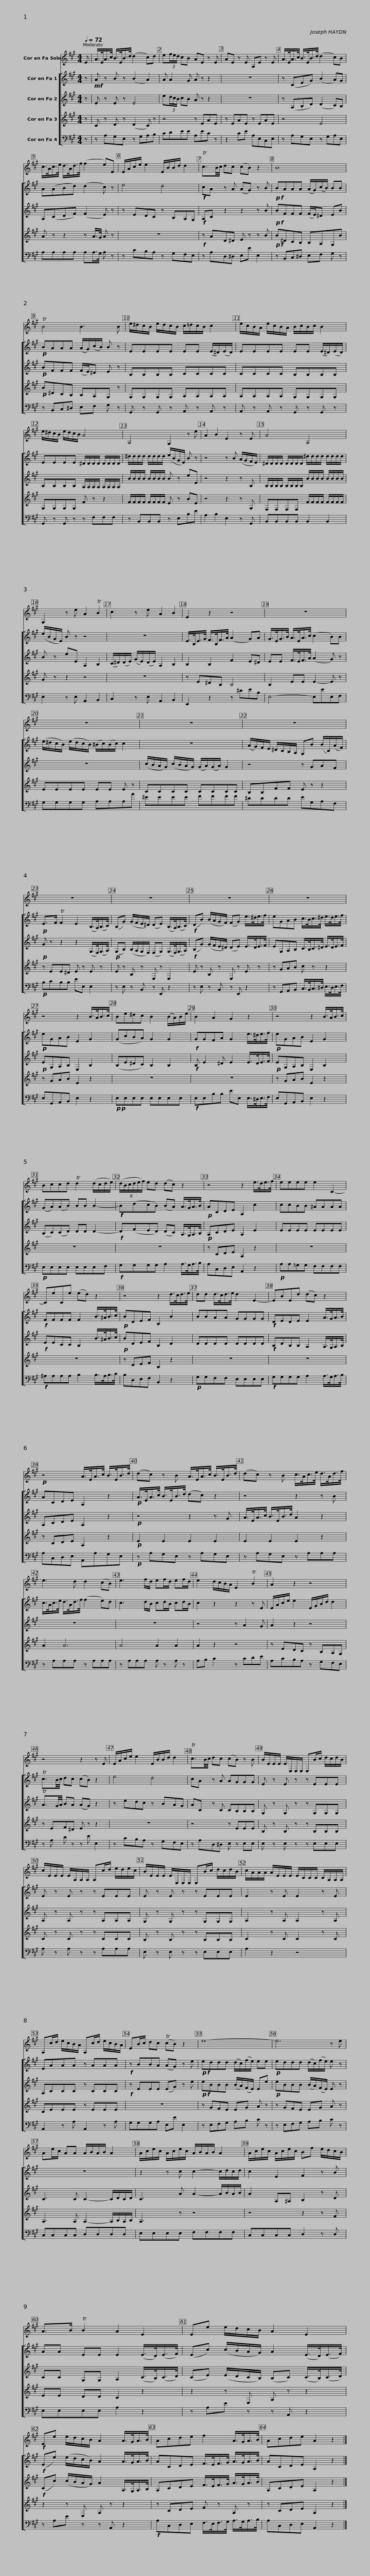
X:1
%%score 1 [ 2 3 4 5 ]
L:1/8
Q:1/4=72
M:4/4
I:linebreak $
K:none
V:1 treble transpose=-7
V:2 treble transpose=-7
V:3 treble transpose=-7
V:4 treble transpose=-7
V:5 bass transpose=-7
V:1
[K:A] E | A/>E/A/>c/ B/>E/B/>d/ (d2 c)d | e(3f/e/d/ cB AE z E |$ AE z E A,E z E | A/>E/A/>c/ B/>E/B/>d/ (d2 c)B | %5
 c/>A/c/>e/ d/>A/d/>f/ (f2 e)E |$ E/A/c/e/ e2 E/B/B/d/ d2 | Tc3/2B/4c/4 dc (cB) z2 | B8 |$ TB4 B3 B | %10
 e/^d/c/B/ e/d/c/B/ c/=d/c/B/ c2 |$ e/c/B/A/ e/c/B/A/ B/c/B/c/ B2 |$ e/^d/c/B/ e/d/c/B/ A4 | A,4 G,2 z e | A2 B2 E2 z E |$ %15
 A4 A,4 | G,2 z e A2 TB2 | c2 z e A2 B2 |$ E2 z2 z4 | z8 |$ %20
 z8 | z8 |$ z8 | z8 |$ z8 | %25
 z8 |$ z8 | z4 z2 B/>A/B/>c/ | Be^dc B2 (B/A/)B/e/ |$ B2 A2 G2 z2 | %30
 z4 z2 B/>A/B/>c/ | Bccd Td2 (d/c/d/e/) |$ (6:4:6(d/B/c/d/e/f/) ed (dc) z2 | z4 z2 e/>d/e/>f/ | eeee e2 C2- |$ %35
 CeCe (ed) z2 | z4 z2 d/>c/d/>e/ | dd d/>c/d/>e/ d2 E2- |$ EBEd (dc) z2 |!p! z4 A/>E/A/>c/ B/>E/B/>d/ |$ %40
 (dc) z B A/>E/A/>c/ B/>E/B/>d/ | (dc) z B c/>A/c/>e/ d/>A/d/>f/ |$ e3 d d2 (cB) | e3 f/d/ ef/d/ ef/d/ | e2 d/c/B/A/ E2 TB2 |$ %45
 A2 z2 z4 | z4 z2 z E | E/A/c/e/ e2 E/B/B/d/ d2 |$ Tc3/2B/4c/4 dc (cB) z B | B/E/E/E/ E/E,/E,/E,/ E,B/c/ d/c/d/B/ |$ %50
 c/E/E/E/ E/A,/A,/A,/ A,c/d/ e/d/e/c/ | B/E/E/E/ E/E,/E,/E,/ E,B/c/ d/c/d/B/ |$ c/A/A/A/ A/E/E/E/ E/C/C/C/ C/A,/A,/A,/ | A,c/d/ e/c/B/A/ A,c/d/ e/c/B/A/ | EB/c/ dc (TcB) z2 |$ %55
 e8- | e6 z e | Ae/c/ AA A/B/A/B/ A2 |$ A/c/e/c/ A/c/e/c/ A/B/A/B/ A2 | A/c/e/c/ A/c/e/c/ Bf e/d/c/B/ | %60
 A>B TB2 A2 E2 |$ Ee e/d/c/B/ A2 E2 |!f! Ee e/d/c/B/ A2 A/>G/A/>B/ |$ Acde f2 A/>G/A/>B/ | Acde A2 z2 |] %65
V:2
[K:A] z |!mf! A z B z (B2 A2) | A A2 G A z z2 |$ z8 | z (CEG) (B2 A)G | %5
 A(ABd) (d2 c) z |$ e4 d4 |!f! cA z A (AG) z B |!p!!f! BAAA (A/G/)(c/B/) BB |$!p! BAAA (A/G/)(c/B/) B z | %10
 EEEE EE (E/^D/)(E/D/) |$ EEEE EE (E/^D/)(E/D/) |$ EEEE ^D/D/D/D/ D/D/D/D/ | ^d/d/d/d/ d/d/d/d/ (e/B/G/E/) B z | z4 z B (A/G/F/E/) |$ %15
 ^D/D/D/D/ D/D/D/D/ ^d/d/d/d/ d/d/d/d/ | (e/B/G/E/) B z z4 | z8 |$ E/>B,/E/>G/ F/>B,/F/>A/ (A2 G)A | G/>E/G/>B/ A/>E/A/>c/ (c2 B)B |$ %20
 (e/^d/c/B/) (e/d/c/B/) (^B/c/)(B/c/) c2 | z8 |$ (A/G/)F/E/ ^D/C/B,/A,/ G,B (B/C/)(A/F/) |!p! E>F TF2 E2 (B,/>A,/)(B,/>C/) |$ (B,G) (G/F/E/^D/) (DE) (B,/>A,/)(B,/>C/) | %25
!f! (DB) (B/A/G/F/) (FG) e/>^d/e/>f/ |$ eGAB c/>B/c/>^d/ e/>d/e/>f/ |!p! eGAB E2 G2 | (GcBA) G2 G2 |$!f! GGFA G2 e/>^d/e/>f/ | %30
!p! eGAB E2 G2 | (GA)(AB) BB B2- |$!f! B(dcB) (BA) A/>G/A/>B/ |!p! ACDE A,2 c2 | ccBB ^AAAA |$ %35
!f! FFFF F2 B/>^A/B/>c/ |!p! BDEF B,2 B2 | BBAA GGGG |$!f! DEDE E2 A/>G/A/>B/ | ACDE A,2 z2 |$ %40
!p! A/>E/A/>c/ B/>E/B/>d/ (dc) z2 | z4 z2 z B |$ c/>A/c/>e/ d/>A/d/>f/ (f2 e)d | c3 d/B/ cd/B/ cd/B/ | c2 z2 z2 z E |$ %45
 E/A/c/e/ e2 E/G/B/d/ d2 | Tc3/2B/4c/4 dc (cB) z2 | e4 d4 |$ cA z A AGGG | E z E z z EEE |$ %50
 E z E z z EEE | E z E z z EEE |$ E2 z E E2 z E | EAAA z AAA |!f! z BBA (AG) z e |$ %55
!p!!f! eddd (d/c/)(f/e/) ee |!p! eddd (d/c/)(f/e/) e z | z8 |$ z2 z c c2- c/d/c/d/ | c2 E2 F2 z B | %60
 AA EE E2 (E/>D/)(E/>F/) |$ (Ec) (c/B/A/G/) A2 (E/>D/)(E/>F/) |!f! (Ee) (e/d/c/B/) A2 A/>G/A/>B/ |$ ACDE F/>E/F/>G/ A/>G/A/>B/ | ACDE A,2 z2 |] %65
V:3
[K:A] z | E z E z E4 | e(3d/c/B/ cB A z z2 |$ z8 | z (A,B,D) (D2 C)B, | %5
 A,(CDF) (F2 E) z |$ z EDC z B,A,G, |!f! A,C z2 z2 z B |!p!!f! BFFF (F/E/)^D EB |$!p! BFFF (F/E/)^D E z | %10
 B,B,B,B, CCCC |$ CCCC B,B,B,B, |$ B,B,B,B, A,/A,/A,/A,/ A,/A,/A,/A,/ | B/B/B/B/ B/B/B/B/ B z eE | z4 z2 z B, |$ %15
 B,/B,/B,/B,/ B,/B,/B,/B,/ B/B/B/B/ B/B/B/B/ | B z eE A,2 B,2 | (C/^D/)(D/E/) (G/E/)(D/E/) A,2 B,2 |$ B,2 B,2 F2 E^D | EE F/>E/F/>A/ (A2 G) z |$ %20
 z8 | (c/B/A/G/) (c/B/A/G/) (G/A/)(G/A/) G2 |$ z4 z GAF |!p! G z z2 z2 (G,/>F,/)(G,/>A,/) |$!p! (G,B,) (B,/A,/G,/F,/) (F,G,) (G,/>F,/)(G,/>A,/) | %25
!f! (B,G) (G/F/E/^D/) (DE) E/>D/E/>F/ |$ EG,A,B, C/>B,/C/>^D/ E/>D/E/>F/ |!p! EG,A,B, E,2 B,2 | (B,E^DC) B,2 B,2 |$!f! B, E2 ^D E2 E/>D/E/>F/ | %30
!p! EG,A,B, E,2 B,2 | (B,C)(CD) DD D2- |$!f! D(FED) (DC) A,/>G,/A,/>B,/ |!p! A,CDE A,2 E2 | EEEE EEEE |$ %35
!f! EECC B,2 B/>^A/B/>c/ |!p! BDEF B,2 D2 | DDDD DDDD |$!f! B,DB,B, A,2 A,/>G,/A,/>B,/ | A,CDE A,2 z2 |$ %40
!p! z4 z2 z G | A/>E/A/>c/ B/>E/B/>d/ A2 z2 |$ z8 | z8 | z4 z A2 G |$ %45
 A2 z2 z4 | TA3/2G/4A/4 BA (AG) z2 | z edc z BAG |$ AC z C CB,B,B, | G, z G, z z G,G,G, |$ %50
 A, z A, z z A,A,A, | G, z G, z z G,G,G, |$ A,2 z A, A,2 z A, | A,CCC z CCC |!f! z EEE (EG) z e |$ %55
!p!!f! eBBB (B/A/)(F/E/) Ee |!p! eBBB (B/A/)(F/E/) E z | C3 C C2- C/D/C/D/ |$ C3 A A2- A/B/A/B/ | A2 A,^A, B,2 z D | %60
 CC G,G, A,2 (C/>B,/)(C/>D/) |$ (CE) (E/D/C/B,/) (B,C) (C/>B,/)(C/>D/) |!f! (Cc) (c/B/A/G/) A2 A,/>G,/A,/>B,/ |$ A,CDE F/>E/F/>G/ A/>G/A/>B/ | A,CDE A,2 z2 |] %65
V:4
[K:A] z | C z D z (D2 C) z | z4 z EAE |$ z EAE z EAE | z4 E4 | %5
 A z z2 z A/>G/ A z |$ z8 |!f! z AD^D E z z B |!p!!f! B^DCB, B,A,G,B |$!p! B^DCB, B,A,G, z | %10
 G,G,G,G, A,A,A,A, |$ A,A,A,A, G,G,G,G, |$ G,G,G,G, F z z2 | F/F/F/F/ F/F/F/F/ E z BE | z4 z2 z G, |$ %15
 F,F,F,F, F/F/F/F/ F/F/F/F/ | G z z2 z4 | z8 |$ z E^DB, B,4 | B,2 EE E2- E z |$ %20
 EEEE EE E z | CCCC CCCC |$ B,B,FF E z z2 | z EE^D E z E z |$ E z B, z E, z E,2 | %25
 E z B, z E, z E z |$ z GAB c z z2 | z GAB E2 z2 | z8 |$ z8 | %30
 z GAB E2 z2 | z8 |$ z8 | z CDE A,2 z2 | z8 |$ %35
 z8 | z DEF B,2 z2 | z8 |$ z8 | z CDE A,2 z2 |$ %40
!p! E2 E2 E2 E2 | E2 E2 E2 z2 |$ A2 A6 | A4 A2 A2 | A2 z2 z4 |$ %45
 z EDC z B,A,G, | z EF^D E z z2 | z8 |$ z4 z EEE | B, z B, z z B,B,B, |$ %50
 C z C z z CCC | B, z B, z z B,B,B, |$ C2 z C C2 z C | CEEE z EEE | z8 |$ %55
 z GFE EG A z | z GFE EG A z | A,3 A, A,2- A,/B,/A,/B,/ |$ A,3 z z4 | z4 z2 z F | %60
 EE DD C2 z2 |$ z2 z E, A, z z2 | z2 z E, A, z z2 |$ z CDE F z A, z | z CDE A,2 z2 |] %65
V:5
[K:A] z | z A,G,E, z G,A,B, | CDEE A,EC z |$ z2 CE A,E,C,E, | z A,G,E, z G,A,E, | %5
 A,A,A,A, A,A,/>G,/ A, z |$ z CB,A, z G,F,E, | z A,D,^D, E,E E,2 | z B,,C,^D, E,F, G, z |$ z B,,C,^D, E,F, G, z | %10
 G,, z G,, z A,, z A,, z |$ A,, z A,, z G,, z G,, z |$ G,, z G,, z z F,F,F, | z B,,B,,B,, z E,B,E | A,2 B,2 E,2 z G,, |$ %15
 B,,B,,B,,B,, B,,2 B,,2 | E,2 z E, A,,2 B,,2 | C,2 z E, A,,2 B,,2 |$ E,,2 z2 z ^DEB, | E,4- E,EE,F, |$ %20
 G,G,G,G, A,A,A,A | ^EEEE FFFF |$ ^DDDD EG,A,F, |!p! B,CB,B, EE, E,2 |$ z E, z B,, z E,, z2 | %25
 z E, z B,, z E,, z2 |$ z G,,A,,B,, C,/>B,,/C,/>^D,/ E,/>D,/E,/>F,/ | E,G,,A,,B,, E,2 z2 |!p!!p! E,E,E,E, E,E,E,E, |$!f! E,E,B,B, EE, E,/>^D,/E,/>F,/ | %30
 E,G,,A,,B,, E,2 z2 |!p! E,E,E,E, E,E,E,F, |$!f! G,G,G,G, A,2 A,/>G,/A,/>B,/ | A,C,D,E, A,,2 z2 |!p! A,A,=G,G, F,F,F,F, |$ %35
!f! ^A,A,A,A, B,2 B,/>A,/B,/>C/ | B,D,E,F, B,,2 z2 |!p! G,G,F,F, E,E,E,E, |$!f! G,G,G,G, A,2 A,/>G,/A,/>B,/ | A,C,D,E, A,,A,G,E, |$ %40
!p! z A,G,E, z A,G,E, | z A,G,E, z A,A,A, |$ z A,A,A, z A,A,A, | z A,A,A, A, z A, z | A,B, C2 z CDE |$ %45
 A,CB,A, z G,F,E, | z A, D z z E E,2 | z CB,A, z G,F,E, |$ z A,D,^D, E, z E,E, | E, z E, z z E,E,E, |$ %50
 A, z A, z z A,A,A, | E, z E, z z E,E,E, |$ A,2 z2 z4 | A,,2 z A, A,,2 z A, | G,G,G,A, E,E E,2 |$ %55
 z E,F,G, A,B, C z | z E,F,G, A,B, C z | C,C,C,C, D,D,D,D, |$ E,E,E,E, F,F,F,F, | C,C,C,C, D,2 z D, | %60
 E,E,E,E, A,2 z2 |$ z A,E z z A,, z2 | z A,E z z A,, z2 |$!f! A,C,D,E, F,/>E,/F,/>G,/ A,/>G,/A,/>B,/ | A,C,D,E, A,,2 z2 |] %65
